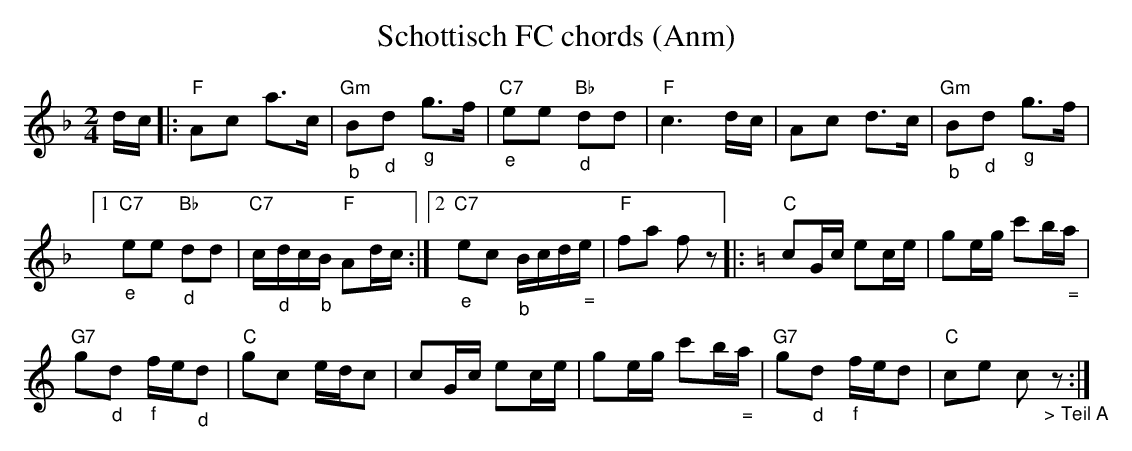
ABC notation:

X:1
T: Schottisch FC chords (Anm)
M:2/4
L:1/8
K:F %%MIDI gchordon
d/c/ |: "F"Ac a>c | "Gm""_b"B"_d"d "_g"g>f | "C7""_e"ee "Bb""_d"dd | "F"c3d/c/ | Ac d>c | "Gm""_b"B"_d"d "_g"g>f |1
"C7""_e"ee "Bb""_d"dd | "C7"c/"_d"d/c/"_b"B/ "F"Ad/c/ :|2 "C7""_e"ec "_b"B/c/d/"_ ="e/ | "F"fa fz |: [K:C] "C"cG/c/ ec/e/ | ge/g/ c'b/"_ ="a/ |
"G7"g"_d"d "_f"f/e/"_d"d | "C"gc e/d/c | cG/c/ ec/e/ | ge/g/ c'b/"_ ="a/ | "G7"g"_d"d "_f"f/e/d | "C"ce c"_> Teil A"z :|
